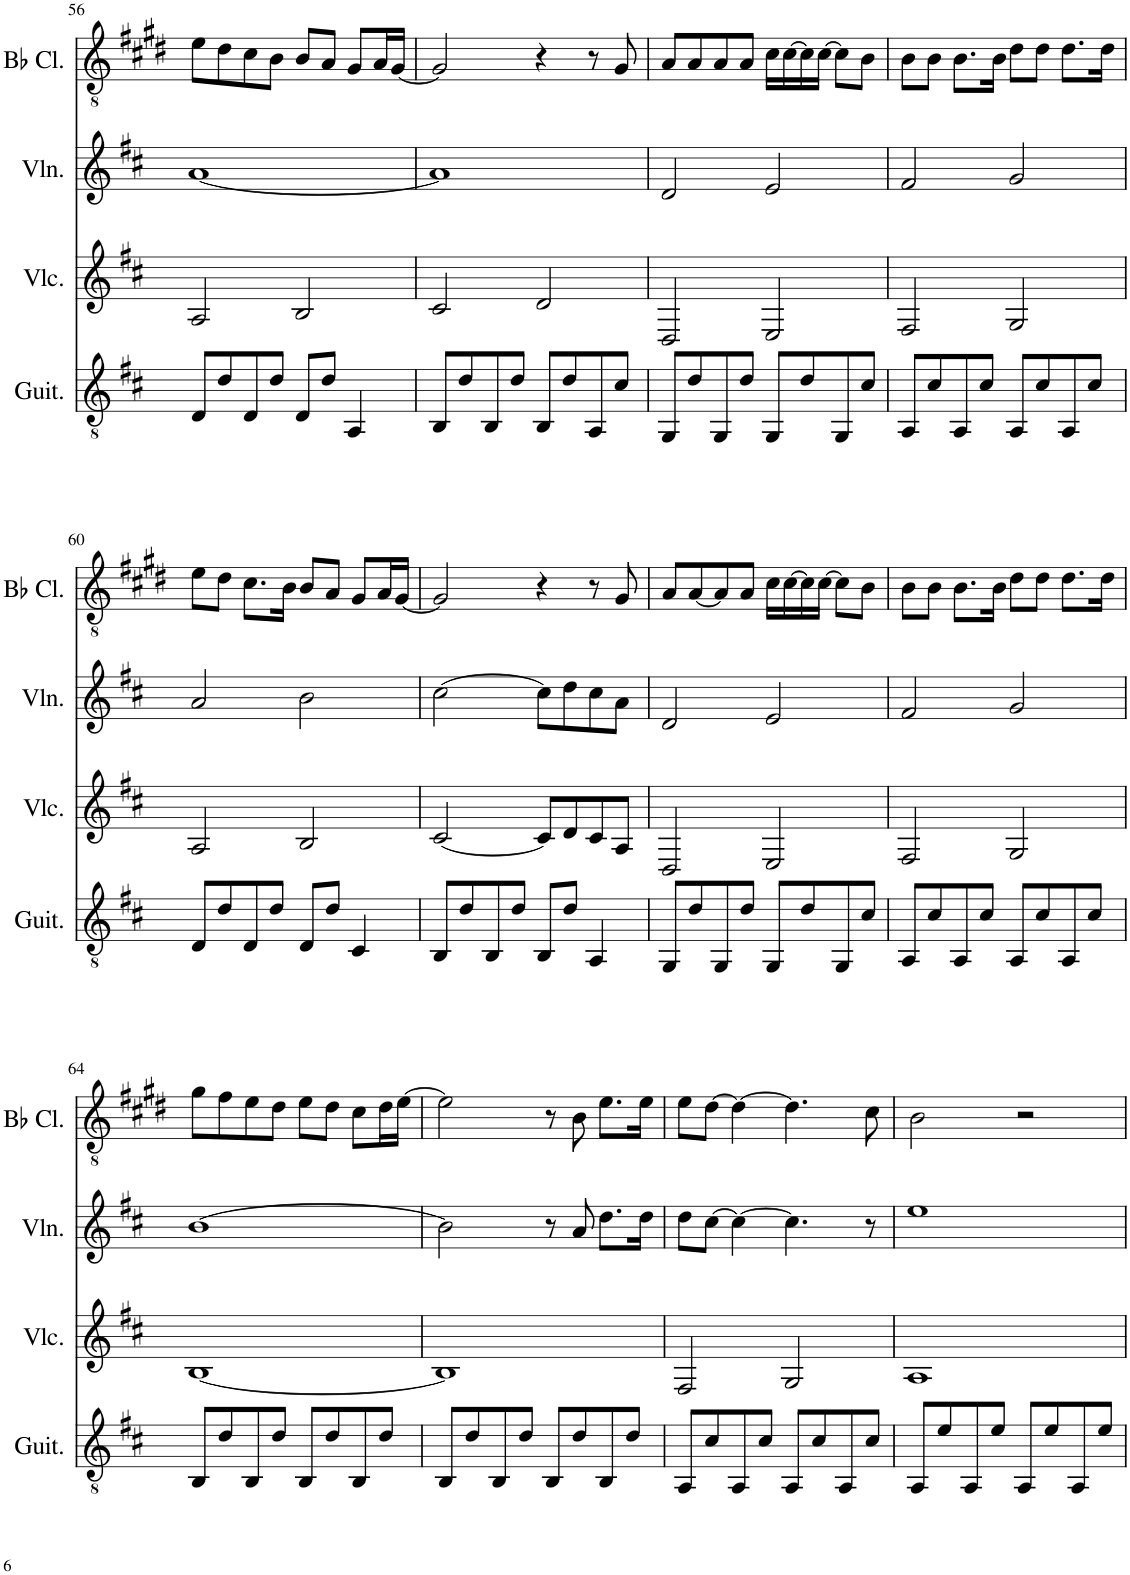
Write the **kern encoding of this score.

**kern	**kern	**kern	**kern
*part4	*part3	*part2	*part1
*staff4	*staff3	*staff2	*staff1
*I"Acoustic Guitar	*I"Violoncello	*I"Violin	*I"Bb Clarinet
*I'Guit.	*I'Vlc.	*I'Vln.	*I'Bb Cl.
!!LO:PB:g=z
*clefGv2	*clefG2	*clefG2	*clefGv2
*	*	*	*Trd1c2
*k[f#c#]	*k[f#c#]	*k[f#c#]	*k[f#c#g#d#]
*M4/4	*M4/4	*M4/4	*M4/4
=56	=56	=56	=56
8D/L	2A/	[1a	8e\L
8d/	.	.	8d#\
8D/	.	.	8c#\
8d/J	.	.	8B\J
8D/L	2B/	.	8B/L
8d/J	.	.	8A/J
4AA/	.	.	8G#/L
.	.	.	16A/L
.	.	.	[16G#/JJ
=57	=57	=57	=57
8BB/L	2c#/	1a]	2G#/]
8d/	.	.	.
8BB/	.	.	.
8d/J	.	.	.
8BB/L	2d/	.	4r
8d/	.	.	.
8AA/	.	.	8r
8c#/J	.	.	8G#/
=58	=58	=58	=58
8GG/L	2D/	2d/	8A/L
8d/	.	.	8A/
8GG/	.	.	8A/
8d/J	.	.	8A/J
8GG/L	2E/	2e/	16c#\LL
.	.	.	[16c#\
8d/	.	.	16c#\]
.	.	.	[16c#\JJ
8GG/	.	.	8c#\L]
8c#/J	.	.	8B\J
=59	=59	=59	=59
8AA/L	2F#/	2f#/	8B\L
8c#/	.	.	8B\J
8AA/	.	.	8.B\L
8c#/J	.	.	.
.	.	.	16B\Jk
8AA/L	2G/	2g/	8d#\L
8c#/	.	.	8d#\J
8AA/	.	.	8.d#\L
8c#/J	.	.	.
.	.	.	16d#\Jk
!!LO:LB:g=z
=60	=60	=60	=60
8D/L	2A/	2a/	8e\L
8d/	.	.	8d#\J
8D/	.	.	8.c#\L
8d/J	.	.	.
.	.	.	16B\Jk
8D/L	2B/	2b\	8B/L
8d/J	.	.	8A/J
4C#/	.	.	8G#/L
.	.	.	16A/L
.	.	.	[16G#/JJ
=61	=61	=61	=61
8BB/L	[2c#/	[2cc#\	2G#/]
8d/	.	.	.
8BB/	.	.	.
8d/J	.	.	.
8BB/L	8c#/L]	8cc#\L]	4r
8d/J	8d/	8dd\	.
4AA/	8c#/	8cc#\	8r
.	8A/J	8a\J	8G#/
=62	=62	=62	=62
8GG/L	2D/	2d/	8A/L
8d/	.	.	[8A/
8GG/	.	.	8A/]
8d/J	.	.	8A/J
8GG/L	2E/	2e/	16c#\LL
.	.	.	[16c#\
8d/	.	.	16c#\]
.	.	.	[16c#\JJ
8GG/	.	.	8c#\L]
8c#/J	.	.	8B\J
=63	=63	=63	=63
8AA/L	2F#/	2f#/	8B\L
8c#/	.	.	8B\J
8AA/	.	.	8.B\L
8c#/J	.	.	.
.	.	.	16B\Jk
8AA/L	2G/	2g/	8d#\L
8c#/	.	.	8d#\J
8AA/	.	.	8.d#\L
8c#/J	.	.	.
.	.	.	16d#\Jk
!!LO:LB:g=z
=64	=64	=64	=64
8BB/L	[1B	[1b	8g#\L
8d/	.	.	8f#\
8BB/	.	.	8e\
8d/J	.	.	8d#\J
8BB/L	.	.	8e\L
8d/	.	.	8d#\J
8BB/	.	.	8c#\L
8d/J	.	.	16d#\L
.	.	.	[16e\JJ
=65	=65	=65	=65
8BB/L	1B]	2b\]	2e\]
8d/	.	.	.
8BB/	.	.	.
8d/J	.	.	.
8BB/L	.	8r	8r
8d/	.	8a/	8B\
8BB/	.	8.dd\L	8.e\L
8d/J	.	.	.
.	.	16dd\Jk	16e\Jk
=66	=66	=66	=66
8AA/L	2F#/	8dd\L	8e\L
8c#/	.	[8cc#\J	[8d#\J
8AA/	.	4cc#\_	4d#\_
8c#/J	.	.	.
8AA/L	2G/	4.cc#\]	4.d#\]
8c#/	.	.	.
8AA/	.	.	.
8c#/J	.	8r	8c#\
=67	=67	=67	=67
8AA/L	1A	1ee	2B\
8e/	.	.	.
8AA/	.	.	.
8e/J	.	.	.
8AA/L	.	.	2r
8e/	.	.	.
8AA/	.	.	.
8e/J	.	.	.
=	=	=	=
*-	*-	*-	*-
